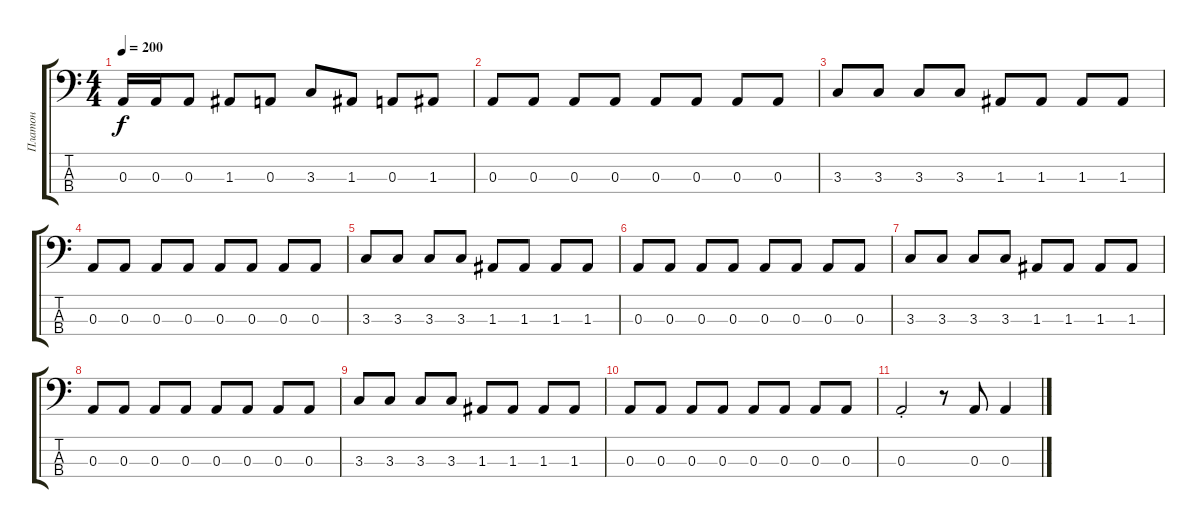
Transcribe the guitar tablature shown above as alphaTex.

\track ("Платон" "Платон") {instrument electricbassfinger}
\staff {score tabs}
\tuning (G2 D2 A1 E1) {hide}
\ts (4 4)
\tempo 200
\clef f4
\ks c
0.3.16{dy f} 0.3.16 0.3.8 1.3.8 0.3.8 3.3.8 1.3.8 0.3.8 1.3.8 |
0.3.8 0.3.8 0.3.8 0.3.8 0.3.8 0.3.8 0.3.8 0.3.8 |
3.3.8 3.3.8 3.3.8 3.3.8 1.3.8 1.3.8 1.3.8 1.3.8 |
0.3.8 0.3.8 0.3.8 0.3.8 0.3.8 0.3.8 0.3.8 0.3.8 |
3.3.8 3.3.8 3.3.8 3.3.8 1.3.8 1.3.8 1.3.8 1.3.8 |
0.3.8 0.3.8 0.3.8 0.3.8 0.3.8 0.3.8 0.3.8 0.3.8 |
3.3.8 3.3.8 3.3.8 3.3.8 1.3.8 1.3.8 1.3.8 1.3.8 |
0.3.8 0.3.8 0.3.8 0.3.8 0.3.8 0.3.8 0.3.8 0.3.8 |
3.3.8 3.3.8 3.3.8 3.3.8 1.3.8 1.3.8 1.3.8 1.3.8 |
0.3.8 0.3.8 0.3.8 0.3.8 0.3.8 0.3.8 0.3.8 0.3.8 |
0.3{st}.2 r.8 0.3.8 0.3.4
